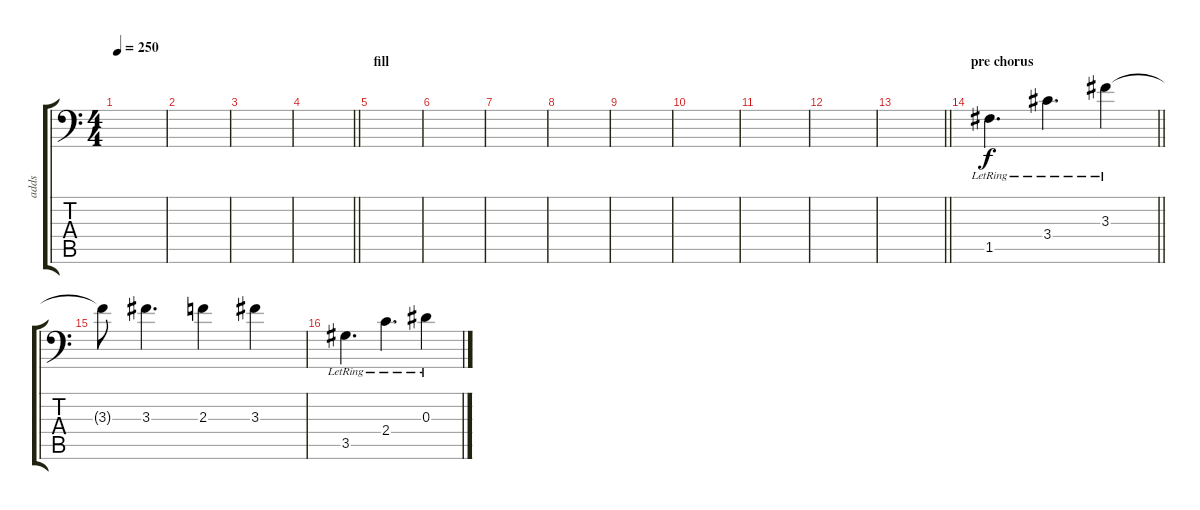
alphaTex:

\track ("adds" "adds") {instrument distortionguitar}
\staff {score tabs}
\tuning (C4 G3 Eb3 Bb2 F2 Bb1) {hide}
\ts (4 4)
\tempo 250
\clef f4
\ks c
|
|
|
\barLineRight lightlight
|
\section ("" "fill")
|
|
|
|
|
|
|
|
\barLineRight lightlight
|
\section ("" "pre chorus")
\barLineRight lightlight
1.5{lr}.4{d} 3.4{lr}.4{d} 3.3{lr}.4 |
3.3{t}.8 3.3.4{d} 2.3.4 3.3.4 |
3.5{lr}.4{d} 2.4{lr}.4{d} 0.3{lr}.4
